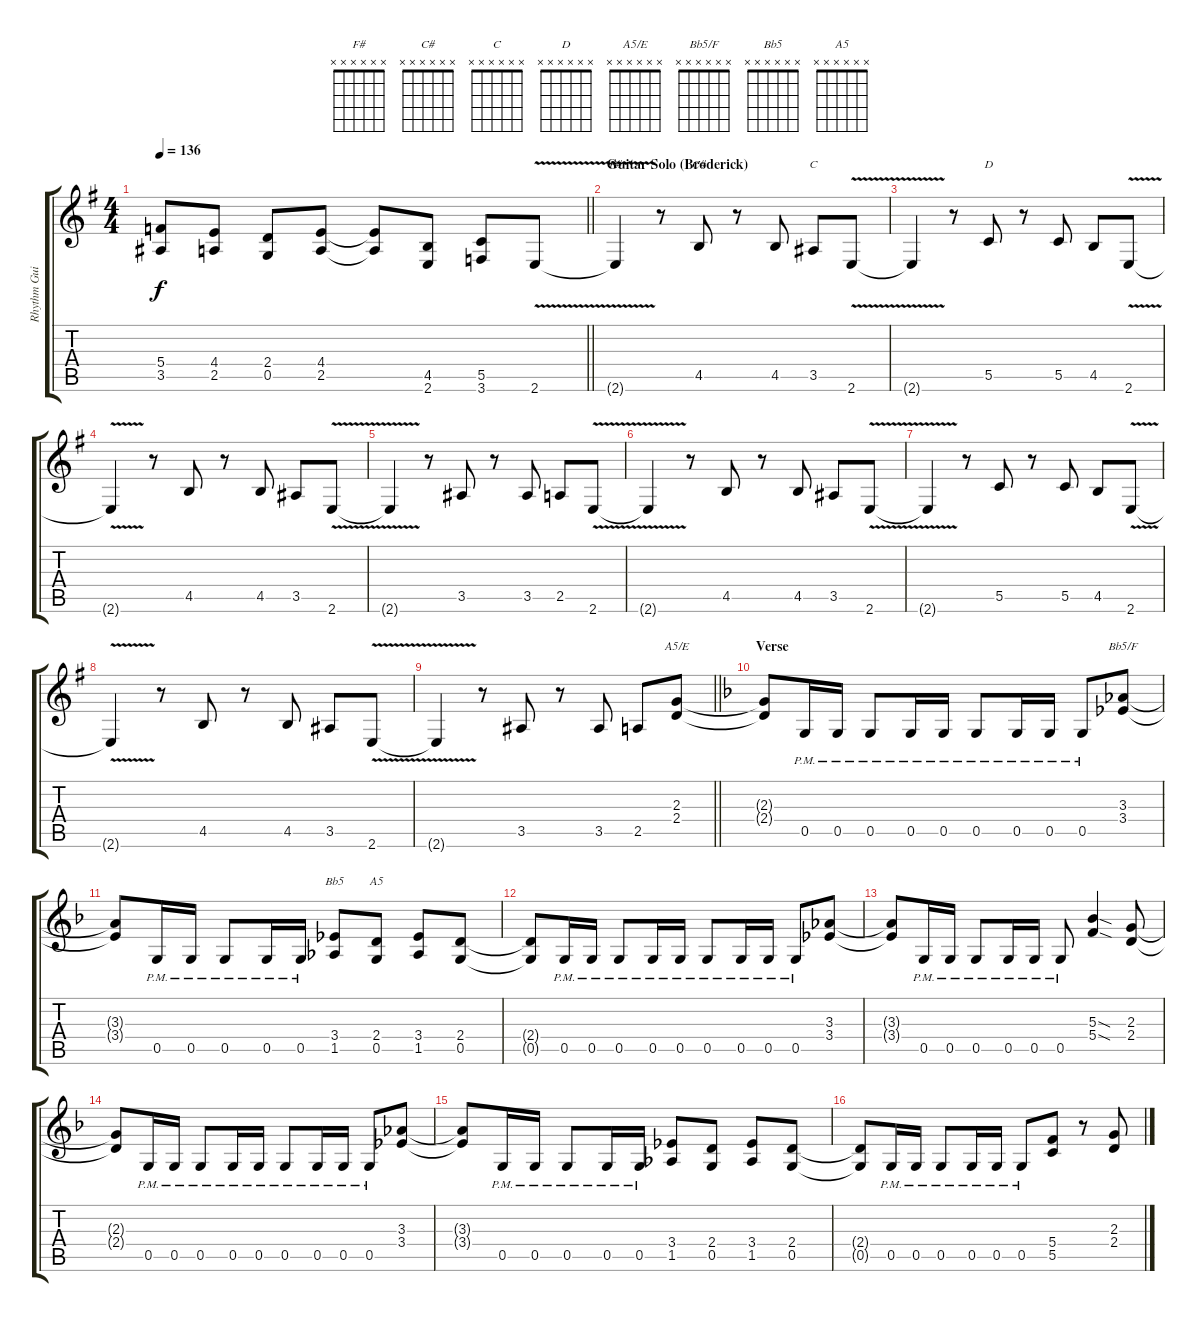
\track ("Rhythm Guitar 1" "Rhythm Gui") {instrument distortionguitar}
\staff {score tabs}
\tuning (D4 A3 F3 C3 G2 D2) {hide}
\chord ("F#" x x x x x x)
\chord ("C#" x x x x x x)
\chord ("C" x x x x x x)
\chord ("D" x x x x x x)
\chord ("A5/E" x x x x x x)
\chord ("Bb5/F" x x x x x x)
\chord ("Bb5" x x x x x x)
\chord ("A5" x x x x x x)
\ts (4 4)
\tempo 136
\clef g2
\barLineRight lightlight
\ks eminor
(5.4{t} 3.5{t}).8{dy f} (4.4 2.5).8 (2.4 0.5).8 (4.4 2.5).8 (4.4{t} 2.5{t}).8 (4.5 2.6).8 (5.5 3.6).8 2.6{v}.8 |
\section ("" "Guitar Solo (Broderick)")
2.6{v t}.4{ch "F#"} r.8 4.5.8{ch "C#"} r.8 4.5.8 3.5.8{ch "C"} 2.6{v}.8 |
2.6{v t}.4 r.8 5.5.8{ch "D"} r.8 5.5.8 4.5.8 2.6{v}.8 |
2.6{v t}.4 r.8 4.5.8 r.8 4.5.8 3.5.8 2.6{v}.8 |
2.6{v t}.4 r.8 3.5.8 r.8 3.5.8 2.5.8 2.6{v}.8 |
2.6{v t}.4 r.8 4.5.8 r.8 4.5.8 3.5.8 2.6{v}.8 |
2.6{v t}.4 r.8 5.5.8 r.8 5.5.8 4.5.8 2.6{v}.8 |
2.6{v t}.4 r.8 4.5.8 r.8 4.5.8 3.5.8 2.6{v}.8 |
\barLineRight lightlight
2.6{v t}.4 r.8 3.5.8 r.8 3.5.8 2.5.8 (2.3 2.4).8{ch "A5/E"} |
\section ("" "Verse")
\ks dminor
(2.3{t} 2.4{t}).8 0.5{pm}.16 0.5{pm}.16 0.5{pm}.8 0.5{pm}.16 0.5{pm}.16 0.5{pm}.8 0.5{pm}.16 0.5{pm}.16 0.5{pm}.8 (3.3 3.4).8{ch "Bb5/F"} |
(3.3{t} 3.4{t}).8 0.5{pm}.16 0.5{pm}.16 0.5{pm}.8 0.5{pm}.16 0.5{pm}.16 (3.4 1.5).8{ch "Bb5"} (2.4 0.5).8{ch "A5"} (3.4 1.5).8 (2.4 0.5).8 |
(2.4{t} 0.5{t}).8 0.5{pm}.16 0.5{pm}.16 0.5{pm}.8 0.5{pm}.16 0.5{pm}.16 0.5{pm}.8 0.5{pm}.16 0.5{pm}.16 0.5{pm}.8 (3.3 3.4).8 |
(3.3{t} 3.4{t}).8 0.5{pm}.16 0.5{pm}.16 0.5{pm}.8 0.5{pm}.16 0.5{pm}.16 0.5{pm}.8 (5.3{sod} 5.4{sod}).4 (2.3 2.4).8 |
(2.3{t} 2.4{t}).8 0.5{pm}.16 0.5{pm}.16 0.5{pm}.8 0.5{pm}.16 0.5{pm}.16 0.5{pm}.8 0.5{pm}.16 0.5{pm}.16 0.5{pm}.8 (3.3 3.4).8 |
(3.3{t} 3.4{t}).8 0.5{pm}.16 0.5{pm}.16 0.5{pm}.8 0.5{pm}.16 0.5{pm}.16 (3.4 1.5).8 (2.4 0.5).8 (3.4 1.5).8 (2.4 0.5).8 |
(2.4{t} 0.5{t}).8 0.5{pm}.16 0.5{pm}.16 0.5{pm}.8 0.5{pm}.16 0.5{pm}.16 0.5{pm}.8 (5.4 5.5).8 r.8 (2.3 2.4).8
